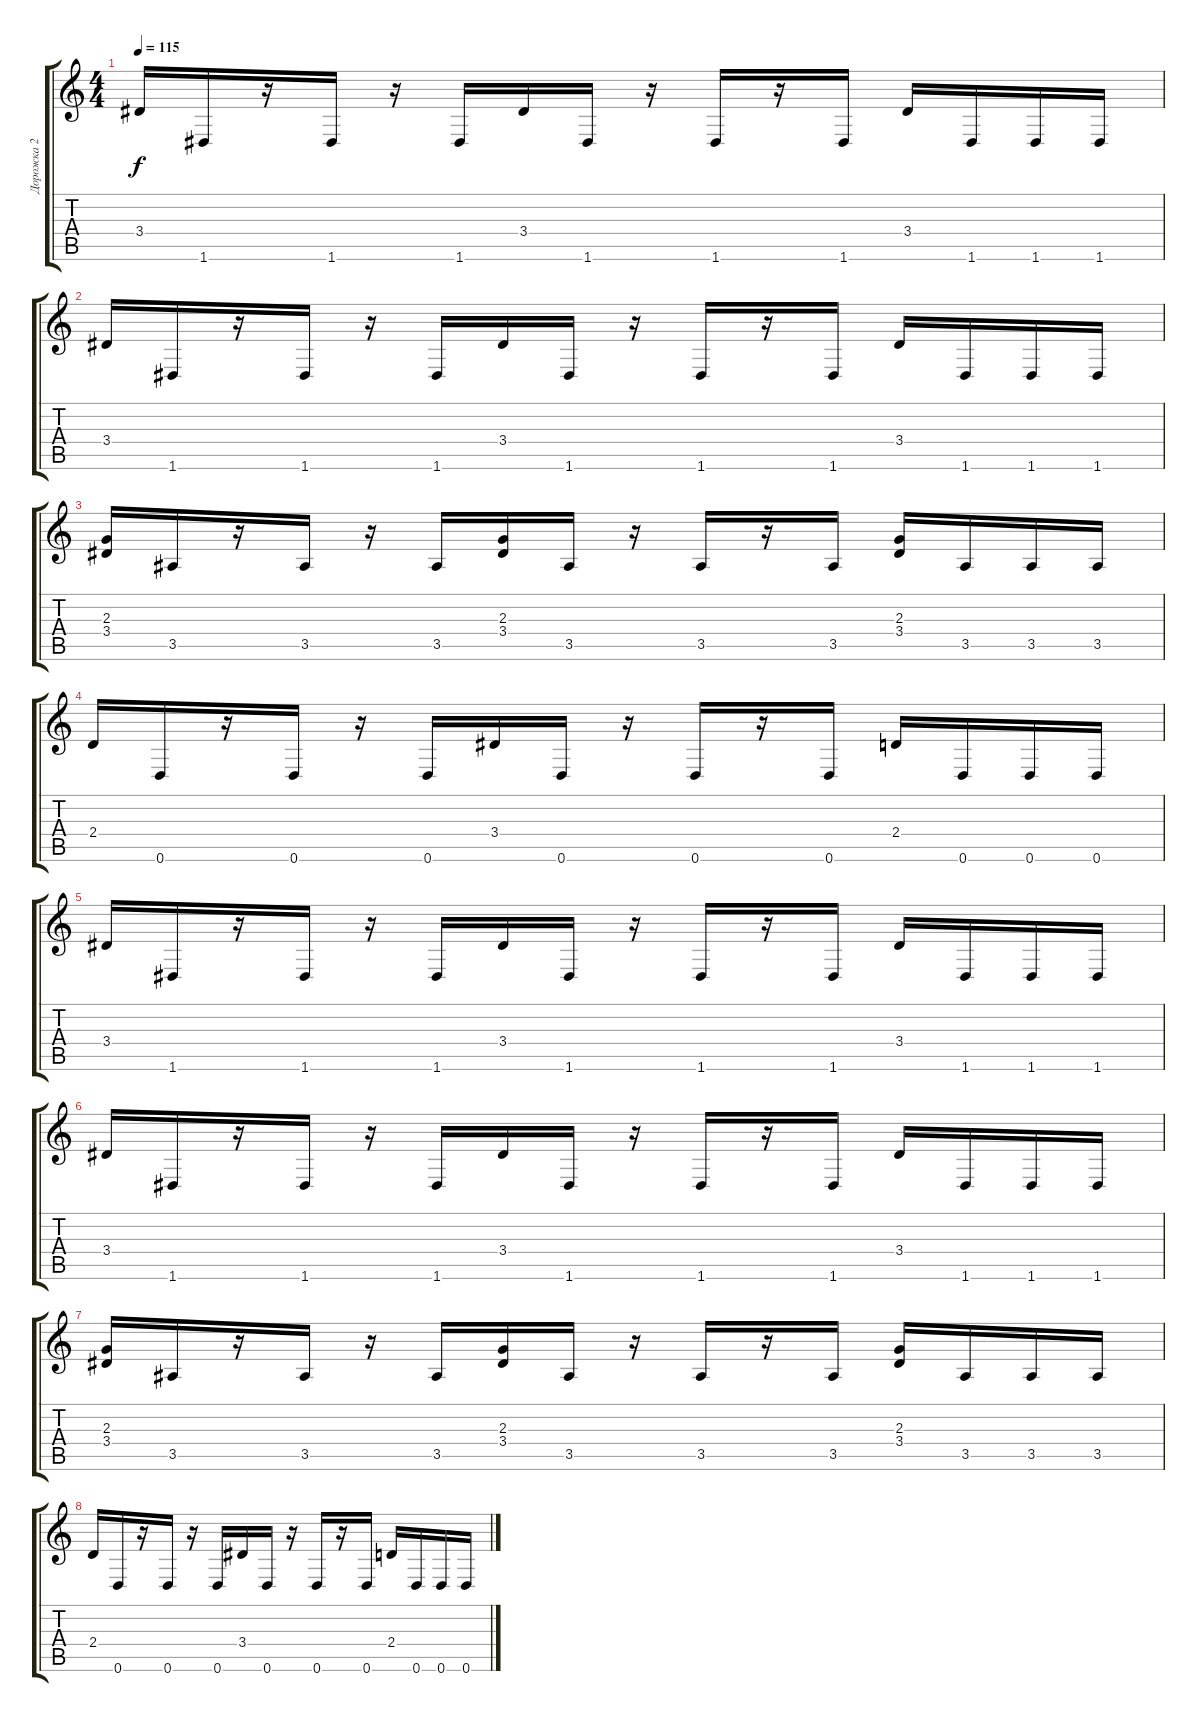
\track ("Дорожка 2" "Дорожка 2") {instrument distortionguitar}
\staff {score tabs}
\tuning (D4 A3 F3 C3 G2 D2) {hide}
\ts (4 4)
\tempo 115
\clef g2
\ks c
3.4.16{dy f} 1.6.16 r.16 1.6.16 r.16 1.6.16 3.4.16 1.6.16 r.16 1.6.16 r.16 1.6.16 3.4.16 1.6.16 1.6.16 1.6.16 |
3.4.16 1.6.16 r.16 1.6.16 r.16 1.6.16 3.4.16 1.6.16 r.16 1.6.16 r.16 1.6.16 3.4.16 1.6.16 1.6.16 1.6.16 |
(2.3 3.4).16 3.5.16 r.16 3.5.16 r.16 3.5.16 (2.3 3.4).16 3.5.16 r.16 3.5.16 r.16 3.5.16 (2.3 3.4).16 3.5.16 3.5.16 3.5.16 |
2.4.16 0.6.16 r.16 0.6.16 r.16 0.6.16 3.4.16 0.6.16 r.16 0.6.16 r.16 0.6.16 2.4.16 0.6.16 0.6.16 0.6.16 |
3.4.16 1.6.16 r.16 1.6.16 r.16 1.6.16 3.4.16 1.6.16 r.16 1.6.16 r.16 1.6.16 3.4.16 1.6.16 1.6.16 1.6.16 |
3.4.16 1.6.16 r.16 1.6.16 r.16 1.6.16 3.4.16 1.6.16 r.16 1.6.16 r.16 1.6.16 3.4.16 1.6.16 1.6.16 1.6.16 |
(2.3 3.4).16 3.5.16 r.16 3.5.16 r.16 3.5.16 (2.3 3.4).16 3.5.16 r.16 3.5.16 r.16 3.5.16 (2.3 3.4).16 3.5.16 3.5.16 3.5.16 |
2.4.16 0.6.16 r.16 0.6.16 r.16 0.6.16 3.4.16 0.6.16 r.16 0.6.16 r.16 0.6.16 2.4.16 0.6.16 0.6.16 0.6.16
